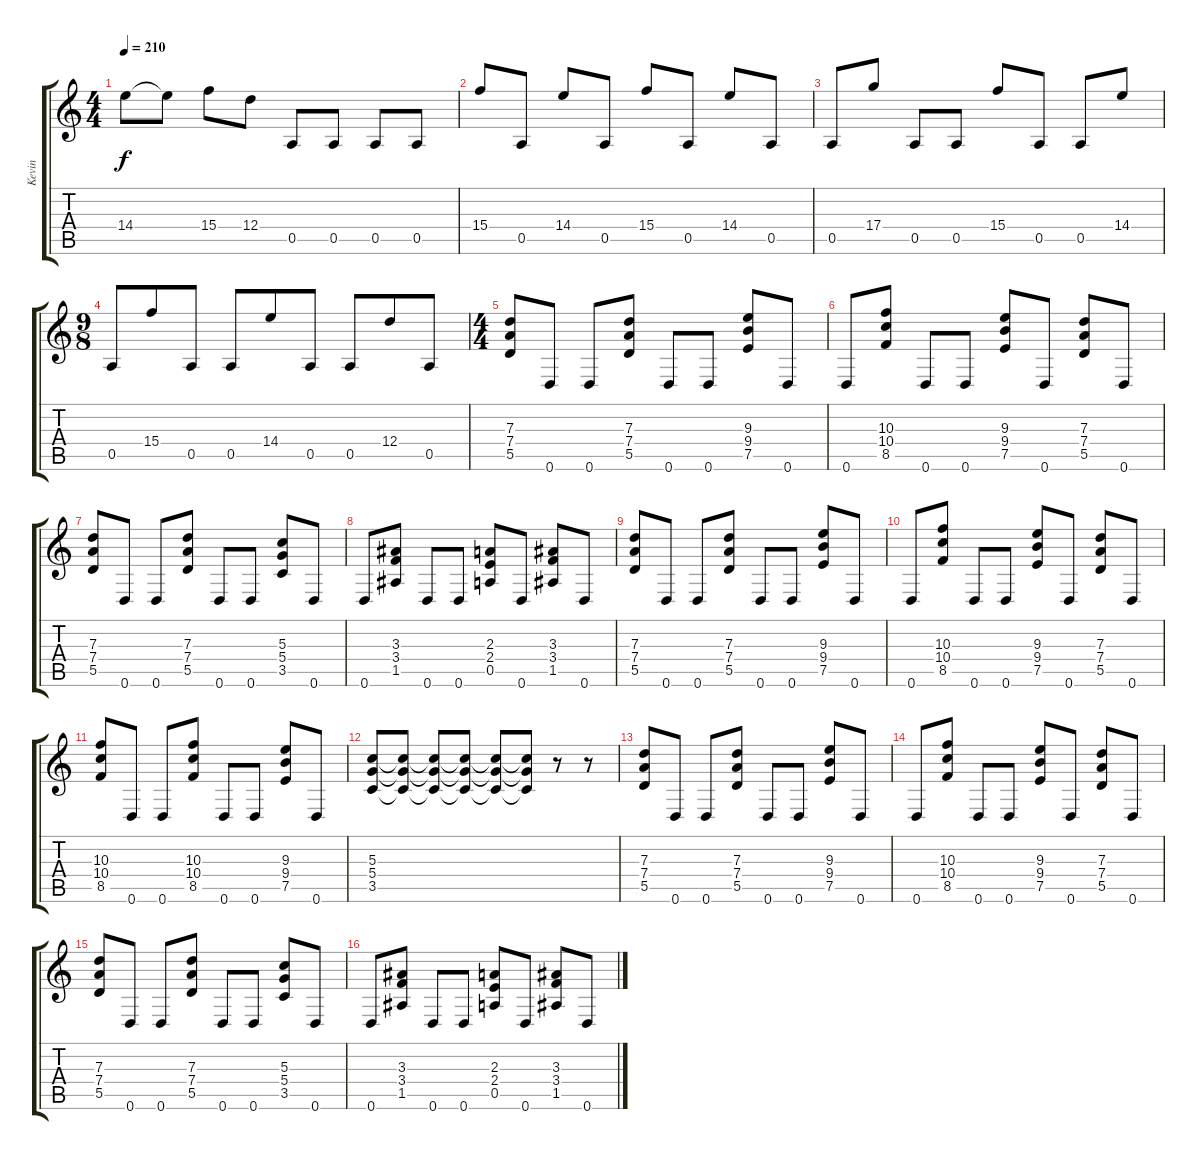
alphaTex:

\track ("Kevin" "Kevin") {instrument distortionguitar}
\staff {score tabs}
\tuning (E4 B3 G3 D3 A2 D2) {hide}
\ts (4 4)
\tempo 210
\clef g2
\ks c
14.4.8{dy f} 14.4{t}.8 15.4.8 12.4.8 0.5.8 0.5.8 0.5.8 0.5.8 |
15.4.8 0.5.8 14.4.8 0.5.8 15.4.8 0.5.8 14.4.8 0.5.8 |
0.5.8 17.4.8 0.5.8 0.5.8 15.4.8 0.5.8 0.5.8 14.4.8 |
\ts (9 8)
0.5.8 15.4.8 0.5.8 0.5.8 14.4.8 0.5.8 0.5.8 12.4.8 0.5.8 |
\ts (4 4)
(7.3 7.4 5.5).8 0.6.8 0.6.8 (7.3 7.4 5.5).8 0.6.8 0.6.8 (9.3 9.4 7.5).8 0.6.8 |
0.6.8 (10.3 10.4 8.5).8 0.6.8 0.6.8 (9.3 9.4 7.5).8 0.6.8 (7.3 7.4 5.5).8 0.6.8 |
(7.3 7.4 5.5).8 0.6.8 0.6.8 (7.3 7.4 5.5).8 0.6.8 0.6.8 (5.3 5.4 3.5).8 0.6.8 |
0.6.8 (3.3 3.4 1.5).8 0.6.8 0.6.8 (2.3 2.4 0.5).8 0.6.8 (3.3 3.4 1.5).8 0.6.8 |
(7.3 7.4 5.5).8 0.6.8 0.6.8 (7.3 7.4 5.5).8 0.6.8 0.6.8 (9.3 9.4 7.5).8 0.6.8 |
0.6.8 (10.3 10.4 8.5).8 0.6.8 0.6.8 (9.3 9.4 7.5).8 0.6.8 (7.3 7.4 5.5).8 0.6.8 |
(10.3 10.4 8.5).8 0.6.8 0.6.8 (10.3 10.4 8.5).8 0.6.8 0.6.8 (9.3 9.4 7.5).8 0.6.8 |
(5.3 5.4 3.5).8 (5.3{t} 5.4{t} 3.5{t}).8 (5.3{t} 5.4{t} 3.5{t}).8 (5.3{t} 5.4{t} 3.5{t}).8 (5.3{t} 5.4{t} 3.5{t}).8 (5.3{t} 5.4{t} 3.5{t}).8 r.8 r.8 |
(7.3 7.4 5.5).8 0.6.8 0.6.8 (7.3 7.4 5.5).8 0.6.8 0.6.8 (9.3 9.4 7.5).8 0.6.8 |
0.6.8 (10.3 10.4 8.5).8 0.6.8 0.6.8 (9.3 9.4 7.5).8 0.6.8 (7.3 7.4 5.5).8 0.6.8 |
(7.3 7.4 5.5).8 0.6.8 0.6.8 (7.3 7.4 5.5).8 0.6.8 0.6.8 (5.3 5.4 3.5).8 0.6.8 |
0.6.8 (3.3 3.4 1.5).8 0.6.8 0.6.8 (2.3 2.4 0.5).8 0.6.8 (3.3 3.4 1.5).8 0.6.8
